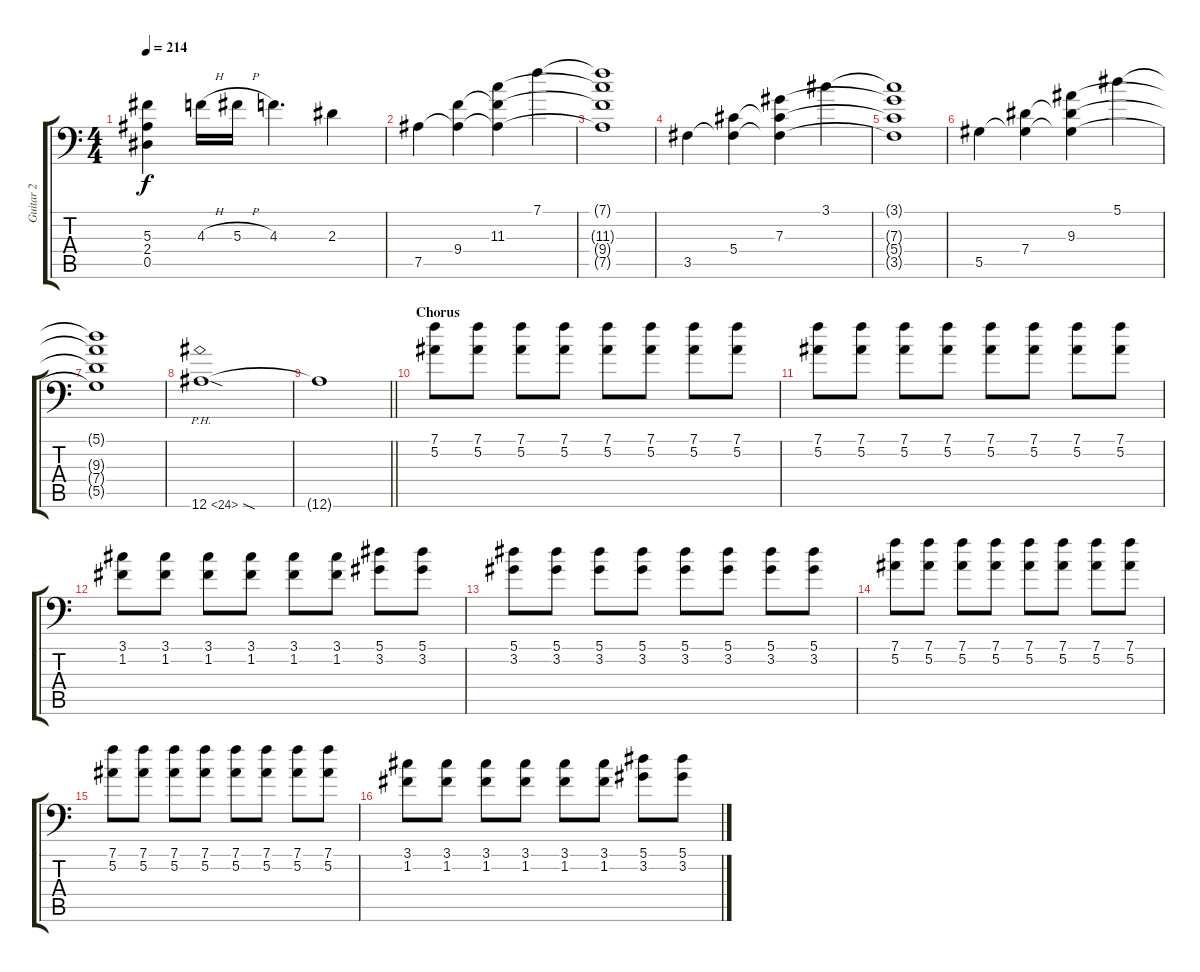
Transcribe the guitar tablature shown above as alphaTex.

\track ("Guitar 2" "Guitar 2") {instrument distortionguitar}
\staff {score tabs}
\tuning (Bb3 F3 Db3 Ab2 Eb2 Bb1) {hide}
\ts (4 4)
\tempo 214
\clef f4
\ks c
(5.3{t} 2.4{t} 0.5{t}).4{dy f} 4.3{h}.16 5.3{h}.16 4.3.4{d} 2.3.4 |
7.5.4 (9.4 7.5{t}).4 (11.3 9.4{t} 7.5{t}).4 7.1.4 |
(7.1{t} 11.3{t} 9.4{t} 7.5{t}).1 |
3.5.4 (5.4 3.5{t}).4 (7.3 5.4{t} 3.5{t}).4 3.1.4 |
(3.1{t} 7.3{t} 5.4{t} 3.5{t}).1 |
5.5.4 (7.4 5.5{t}).4 (9.3 7.4{t} 5.5{t}).4 5.1.4 |
(5.1{t} 9.3{t} 7.4{t} 5.5{t}).1 |
12.6{ph 12 sod}.1{instrument distortionguitar} |
\barLineRight lightlight
12.6{t}.1 |
\section ("" "Chorus")
(7.1 5.2).8 (7.1 5.2).8 (7.1 5.2).8 (7.1 5.2).8 (7.1 5.2).8 (7.1 5.2).8 (7.1 5.2).8 (7.1 5.2).8 |
(7.1 5.2).8 (7.1 5.2).8 (7.1 5.2).8 (7.1 5.2).8 (7.1 5.2).8 (7.1 5.2).8 (7.1 5.2).8 (7.1 5.2).8 |
(3.1 1.2).8 (3.1 1.2).8 (3.1 1.2).8 (3.1 1.2).8 (3.1 1.2).8 (3.1 1.2).8 (5.1 3.2).8 (5.1 3.2).8 |
(5.1 3.2).8 (5.1 3.2).8 (5.1 3.2).8 (5.1 3.2).8 (5.1 3.2).8 (5.1 3.2).8 (5.1 3.2).8 (5.1 3.2).8 |
(7.1 5.2).8 (7.1 5.2).8 (7.1 5.2).8 (7.1 5.2).8 (7.1 5.2).8 (7.1 5.2).8 (7.1 5.2).8 (7.1 5.2).8 |
(7.1 5.2).8 (7.1 5.2).8 (7.1 5.2).8 (7.1 5.2).8 (7.1 5.2).8 (7.1 5.2).8 (7.1 5.2).8 (7.1 5.2).8 |
(3.1 1.2).8 (3.1 1.2).8 (3.1 1.2).8 (3.1 1.2).8 (3.1 1.2).8 (3.1 1.2).8 (5.1 3.2).8 (5.1 3.2).8
